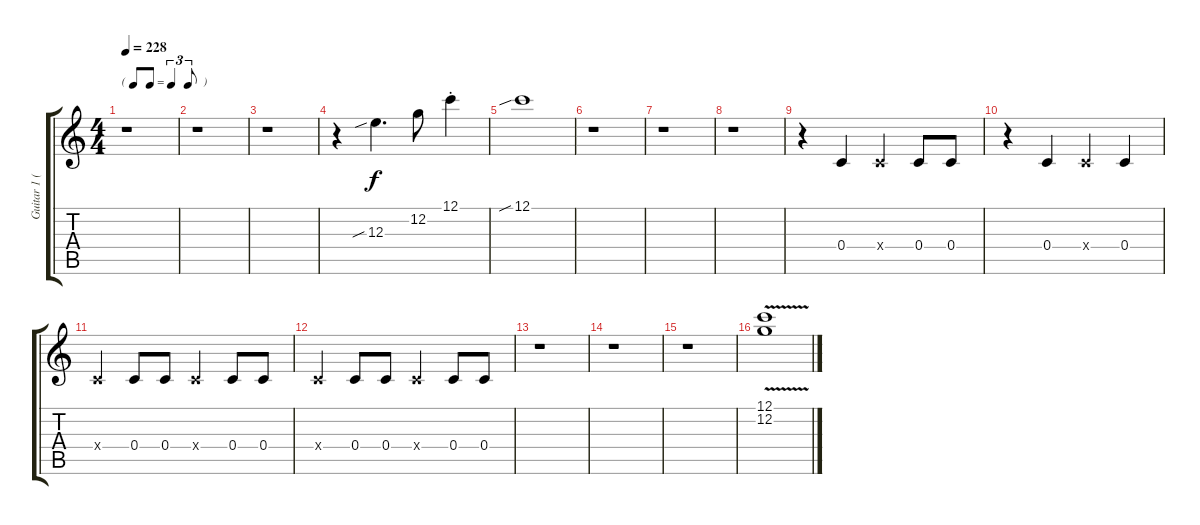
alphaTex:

\track ("Guitar 1 (Dobro)" "Guitar 1 (") {instrument acousticguitarsteel}
\staff {score tabs}
\tuning (C4 G3 E3 C3 G2 C2) {hide}
\ts (4 4)
\tf triplet8th
\tempo 228
\clef g2
\ks c
r.1{dy f} |
r.1 |
r.1 |
r.4 12.3{sib}.4{d} 12.2.8 12.1{st}.4 |
12.1{sib}.1 |
r.1 |
r.1 |
r.1 |
r.4 0.4.4 0.4{x}.4 0.4.8 0.4.8 |
r.4 0.4.4 0.4{x}.4 0.4.4 |
0.4{x}.4 0.4.8 0.4.8 0.4{x}.4 0.4.8 0.4.8 |
0.4{x}.4 0.4.8 0.4.8 0.4{x}.4 0.4.8 0.4.8 |
r.1 |
r.1 |
r.1 |
(12.1{v} 12.2).1
